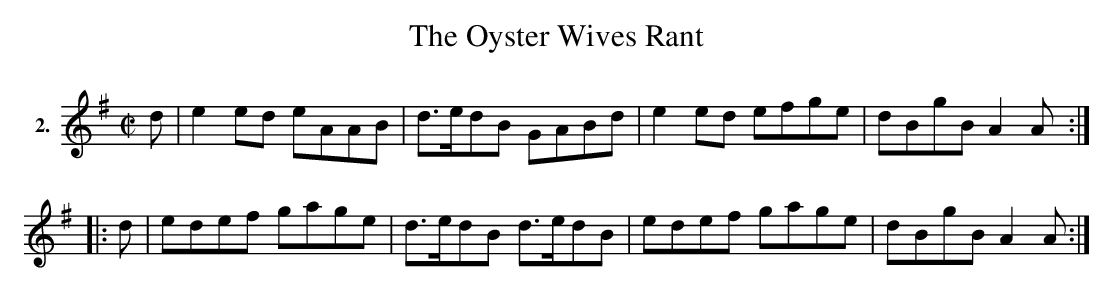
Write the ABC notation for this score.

X:1
T:Oyster Wives Rant, The
M:C|
L:1/8
K:Ador
V: 	1 clef=treble name="2."
[V:1] d|e2 ed eAAB|d>edB GABd|e2 ed efge|dBgB A2A:|
|:d|edef gage|d>edB d>edB|edef gage|dBgB A2A:|]
